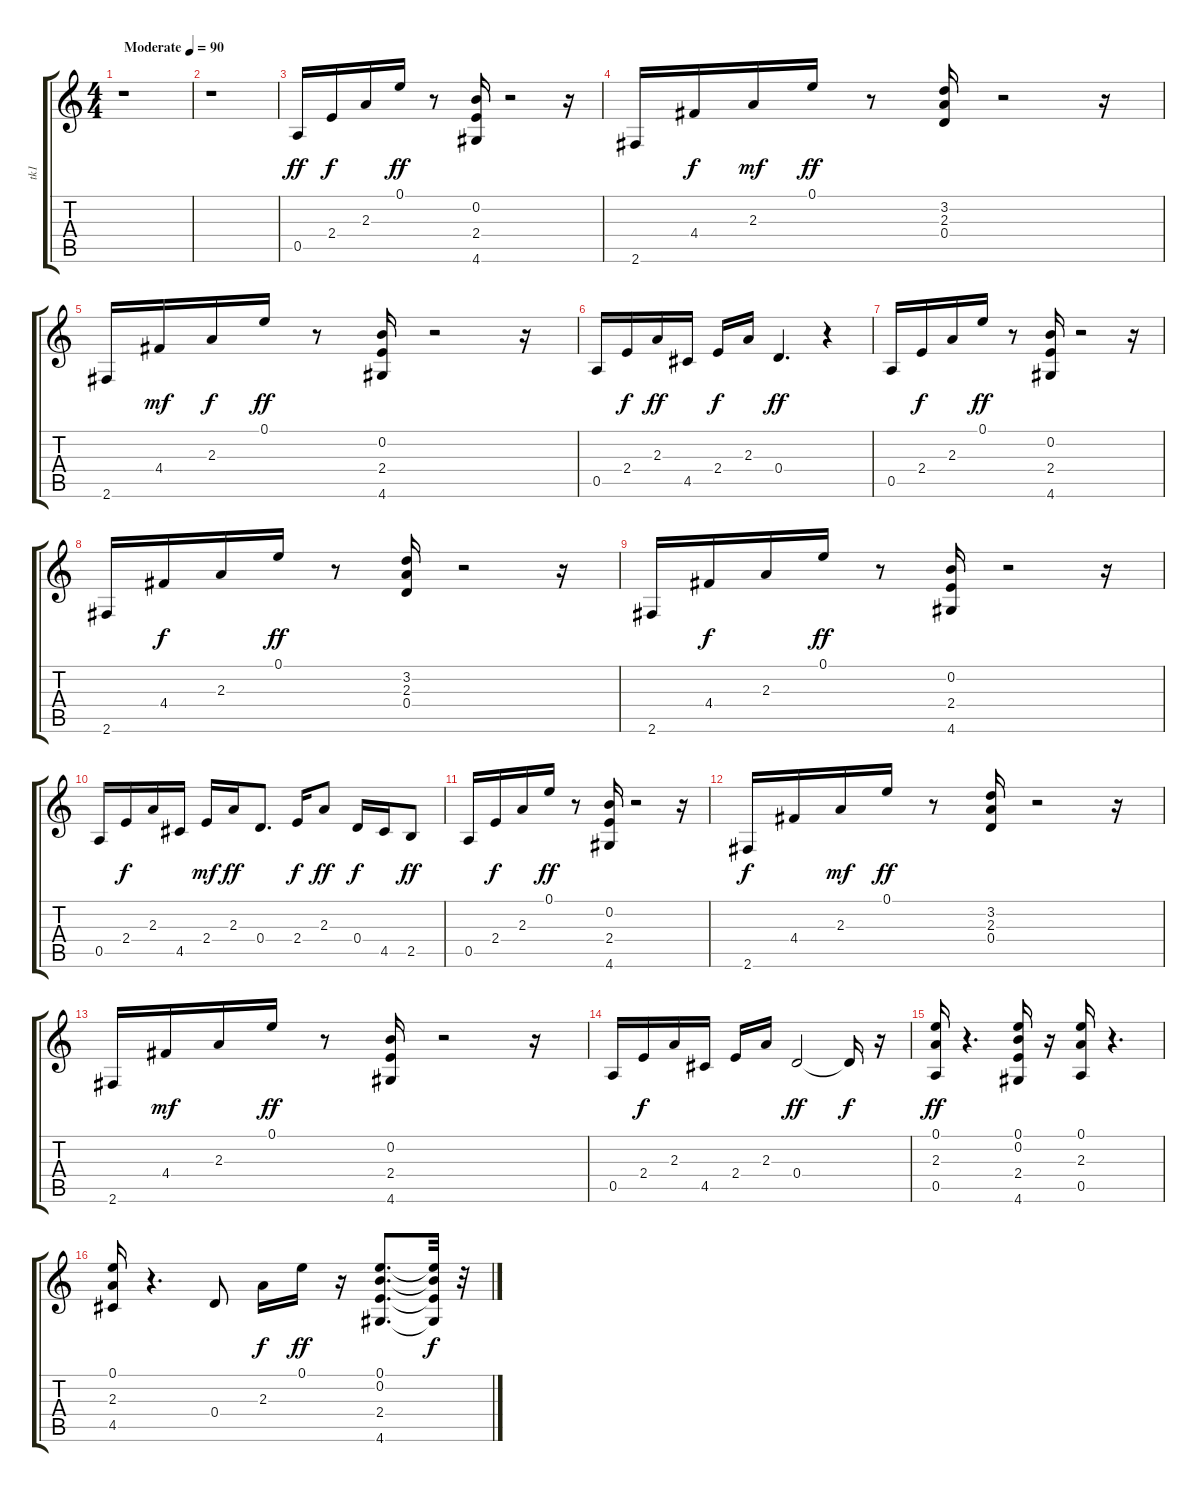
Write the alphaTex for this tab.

\track ("tk1" "tk1") {instrument acousticguitarsteel}
\staff {score tabs}
\tuning (E4 B3 G3 D3 A2 E2) {hide}
\ts (4 4)
\tempo (90 "Moderate")
\clef g2
\ks c
r.1{dy ff instrument acousticguitarsteel} |
r.1 |
0.5.16{balance 8} 2.4.16{dy f} 2.3.16 0.1.16{dy ff} r.8 (0.2 2.4 4.6).16 r.2 r.16 |
2.6.16 4.4.16{dy f} 2.3.16{dy mf} 0.1.16{dy ff} r.8 (3.2 2.3 0.4).16 r.2 r.16 |
2.6.16 4.4.16{dy mf} 2.3.16{dy f} 0.1.16{dy ff} r.8 (0.2 2.4 4.6).16 r.2 r.16 |
0.5.16 2.4.16{dy f} 2.3.16{dy ff} 4.5.16 2.4.16{dy f} 2.3.16 0.4.4{d dy ff} r.4 |
0.5.16 2.4.16{dy f} 2.3.16 0.1.16{dy ff} r.8 (0.2 2.4 4.6).16 r.2 r.16 |
2.6.16 4.4.16{dy f} 2.3.16 0.1.16{dy ff} r.8 (3.2 2.3 0.4).16 r.2 r.16 |
2.6.16 4.4.16{dy f} 2.3.16 0.1.16{dy ff} r.8 (0.2 2.4 4.6).16 r.2 r.16 |
0.5.16 2.4.16{dy f} 2.3.16 4.5.16 2.4.16{dy mf} 2.3.16{dy ff} 0.4.8{d} 2.4.16{dy f} 2.3.8{dy ff} 0.4.16{dy f} 4.5.16 2.5.8{dy ff} |
0.5.16 2.4.16{dy f} 2.3.16 0.1.16{dy ff} r.8 (0.2 2.4 4.6).16 r.2 r.16 |
2.6.16{dy f} 4.4.16 2.3.16{dy mf} 0.1.16{dy ff} r.8 (3.2 2.3 0.4).16 r.2 r.16 |
2.6.16 4.4.16{dy mf} 2.3.16 0.1.16{dy ff} r.8 (0.2 2.4 4.6).16 r.2 r.16 |
0.5.16 2.4.16{dy f} 2.3.16 4.5.16 2.4.16 2.3.16 0.4.2{dy ff} 0.4{t}.16{dy f} r.16 |
(0.1 2.3 0.5).16{dy ff} r.4{d} (0.1 0.2 2.4 4.6).16 r.16 (0.1 2.3 0.5).16 r.4{d} |
(0.1 2.3 4.5).16 r.4{d} 0.4.8 2.3.16{dy f} 0.1.16{dy ff} r.16 (0.1 0.2 2.4 4.6).8{d} (0.1{t} 0.2{t} 2.4{t} 4.6{t}).32{dy f} r.32
